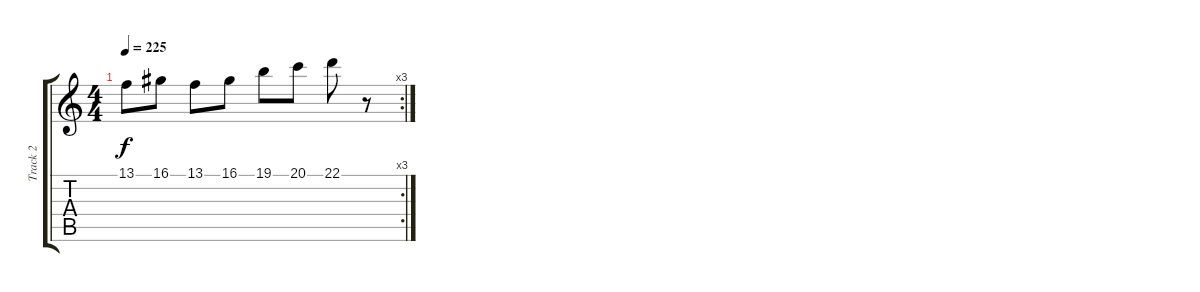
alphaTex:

\track ("Track 2" "Track 2") {instrument lead5charang}
\staff {score tabs}
\tuning (E4 B3 G3 D3 A2 E2) {hide}
\rc 3
\ts (4 4)
\tempo 225
\clef g2
\ks c
13.1.8{dy f} 16.1.8 13.1.8 16.1.8 19.1.8 20.1.8 22.1.8 r.8
